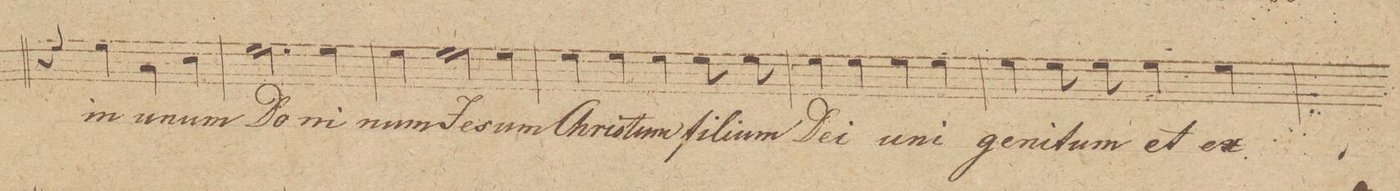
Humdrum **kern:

**kern	**text	**dynam
*I"Baſso 1mo	*	*
*clefF4	*	*
*k[]	*	*
*met(c|)	*	*
*M2/2	*	*
4r	.	.
4G\	in	.
4C\	u-	.
4E\	-num	.
=13	=13	=13
2.G\	Do-	.
4G\	-mi-	.
=14	=14	=14
4G\	-num	.
2G\	Je-	.
4G\	-sum	.
=15	=15	=15
4G\	Chris-	.
4G\	-tum	.
4G\	fi-	.
8G\	-li-	.
8G\	-um	.
=16	=16	=16
4G\	De-	.
4G\	-i	.
4G\	u-	.
4G\	-ni-	.
=17	=17	=17
4G\	-ge-	.
8G\	-ni-	.
8G\	-tum	.
4G\	et	.
4G\	ex	.
=18	=18	=18
*-	*-	*-
